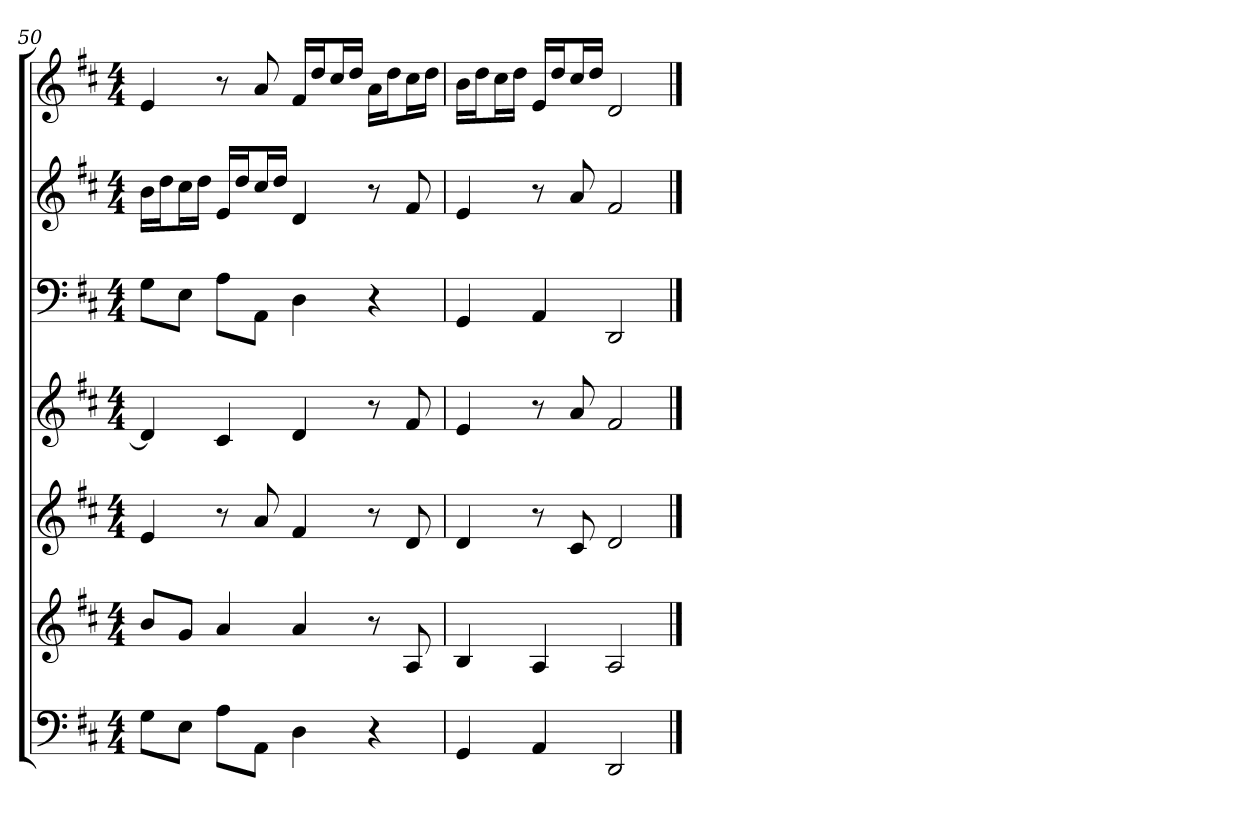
**kern	**kern	**kern	**kern	**kern	**kern	**kern
*part7	*part6	*part5	*part4	*part3	*part2	*part1
*staff7	*staff6	*staff5	*staff4	*staff3	*staff2	*staff1
*k[f#c#]	*k[f#c#]	*k[f#c#]	*k[f#c#]	*k[f#c#]	*k[f#c#]	*k[f#c#]
*D:	*D:	*D:	*D:	*D:	*D:	*D:
*M4/4	*M4/4	*M4/4	*M4/4	*M4/4	*M4/4	*M4/4
=50	=50	=50	=50	=50	=50	=50
8GL	8bL	4e	4d]	8GL	16bLL	4e
.	.	.	.	.	16ddJ	.
8EJ	8gJ	.	.	8EJ	16cc#L	.
.	.	.	.	.	16ddJJ	.
8AL	4a	8r	4c#	8AL	16eLL	8r
.	.	.	.	.	16ddJ	.
8AAJ	.	8a	.	8AAJ	16cc#L	8a
.	.	.	.	.	16ddJJ	.
4D	4a	4f#	4d	4D	4d	16f#LL
.	.	.	.	.	.	16ddJ
.	.	.	.	.	.	16cc#L
.	.	.	.	.	.	16ddJJ
4r	8r	8r	8r	4r	8r	16aLL
.	.	.	.	.	.	16ddJ
.	8A	8d	8f#	.	8f#	16cc#L
.	.	.	.	.	.	16ddJJ
=51	=51	=51	=51	=51	=51	=51
4GG	4B	4d	4e	4GG	4e	16bLL
.	.	.	.	.	.	16ddJ
.	.	.	.	.	.	16cc#L
.	.	.	.	.	.	16ddJJ
4AA	4A	8r	8r	4AA	8r	16eLL
.	.	.	.	.	.	16ddJ
.	.	8c#	8a	.	8a	16cc#L
.	.	.	.	.	.	16ddJJ
2DD	2A	2d	2f#	2DD	2f#	2d
==	==	==	==	==	==	==
*-	*-	*-	*-	*-	*-	*-
